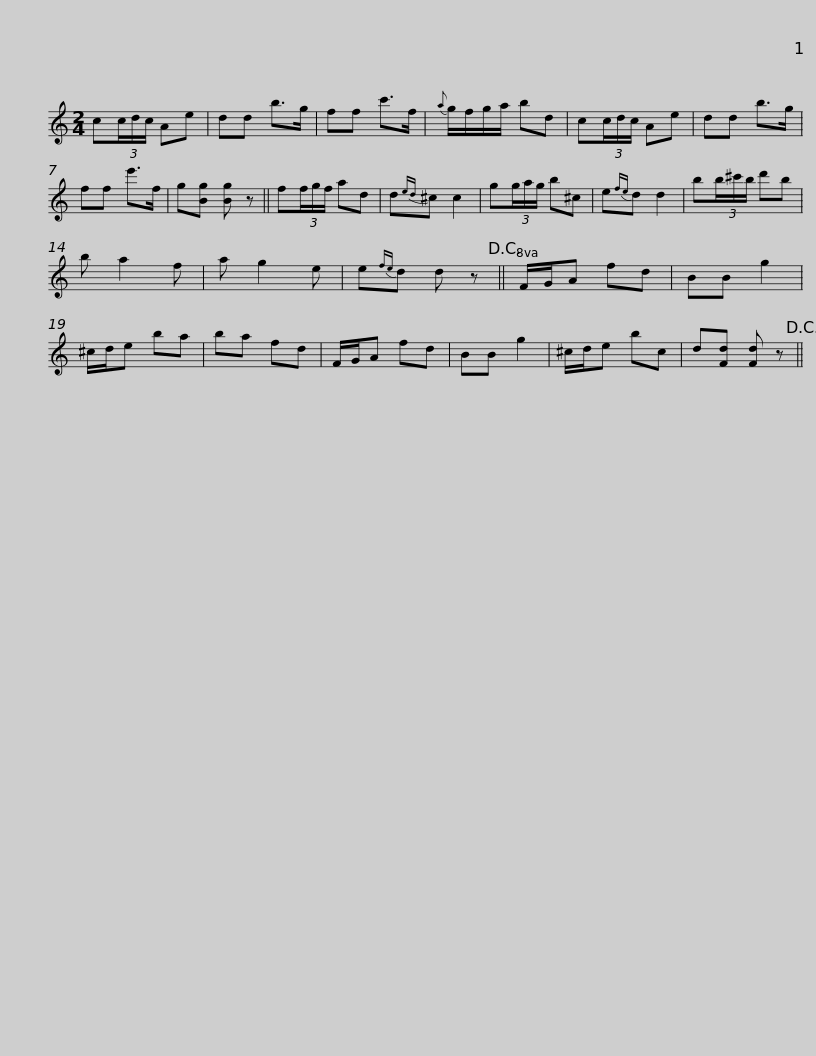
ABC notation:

X:1
L:1/8
M:2/4
I:linebreak $
K:C
V:1 treble
V:1
 c(3c/d/c/ Ae | dd b>g | ff c'>f |{a} g/f/g/a/ bd | c(3c/d/c/ Ae | %5
 dd b>g | ff e'>f | g[Bg] [Bg] z ||$ f(3f/g/f/ ad | d{ed}^c c2 | %10
 g(3g/a/g/ b^c | e{fe}d d2 | b(3b/^c'/b/ d'b | b a2 f | a g2 e | %15
 e{fe}d d z!D.C.! ||$ F/G/A fd | BB g2 | ^c/d/e ba | ba fd | %20
 F/G/A fd | BB g2 | ^c/d/e bc | d[Fd] [Fd] z!D.C.! || %24
